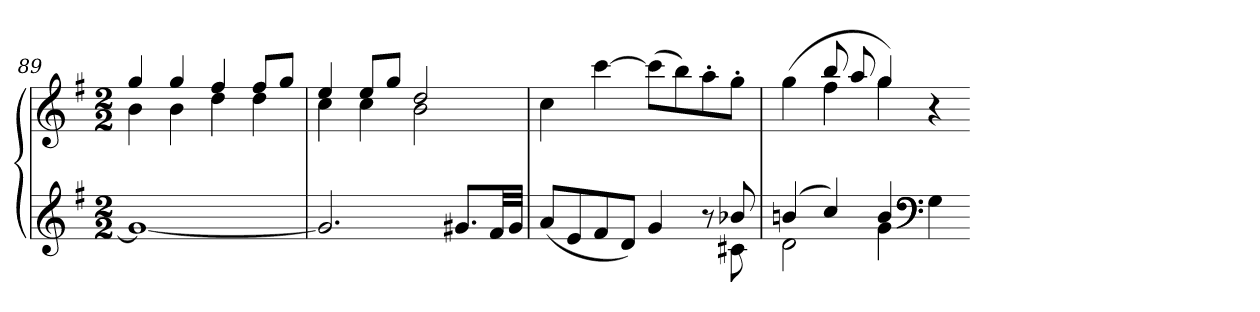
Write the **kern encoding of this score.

**kern	**kern
*part1	*part1
*staff2	*staff1
*clefG2	*clefG2
*k[f#]	*k[f#]
*G:	*G:
*M2/2	*M2/2
=89	=89
*	*^
1g_	4gg	4b
.	4gg	4b
.	4ff#	4dd
.	8ff#L	4dd
.	8ggJ	.
=90	=90	=90
2.g]	4ee	4cc
.	8eeL	4cc
.	8ggJ	.
.	2dd	2b
8.g#XL	.	.
32f#LL	.	.
32g#JJJ	.	.
*	*v	*v
=91	=91
*^	*
(8aL	2..ryy	4cc
8e	.	.
8f#	.	[4ccc
8dJ)	.	.
4g	.	(8cccL]
.	.	8bb)
8r	.	8aa'
8b-X	8c#X	8gg'J
=92	=92	=92
*	*	*^
(4bn	2d	(4gg	4ryy
4cc)	.	8bb	4ff#
.	.	8aa	.
4b	4g	4gg)	4gg
*clefF4	*	*	*
4G	4ryy	4r	4ryy
*v	*v	*	*
*	*v	*v
=-	=-
*-	*-
